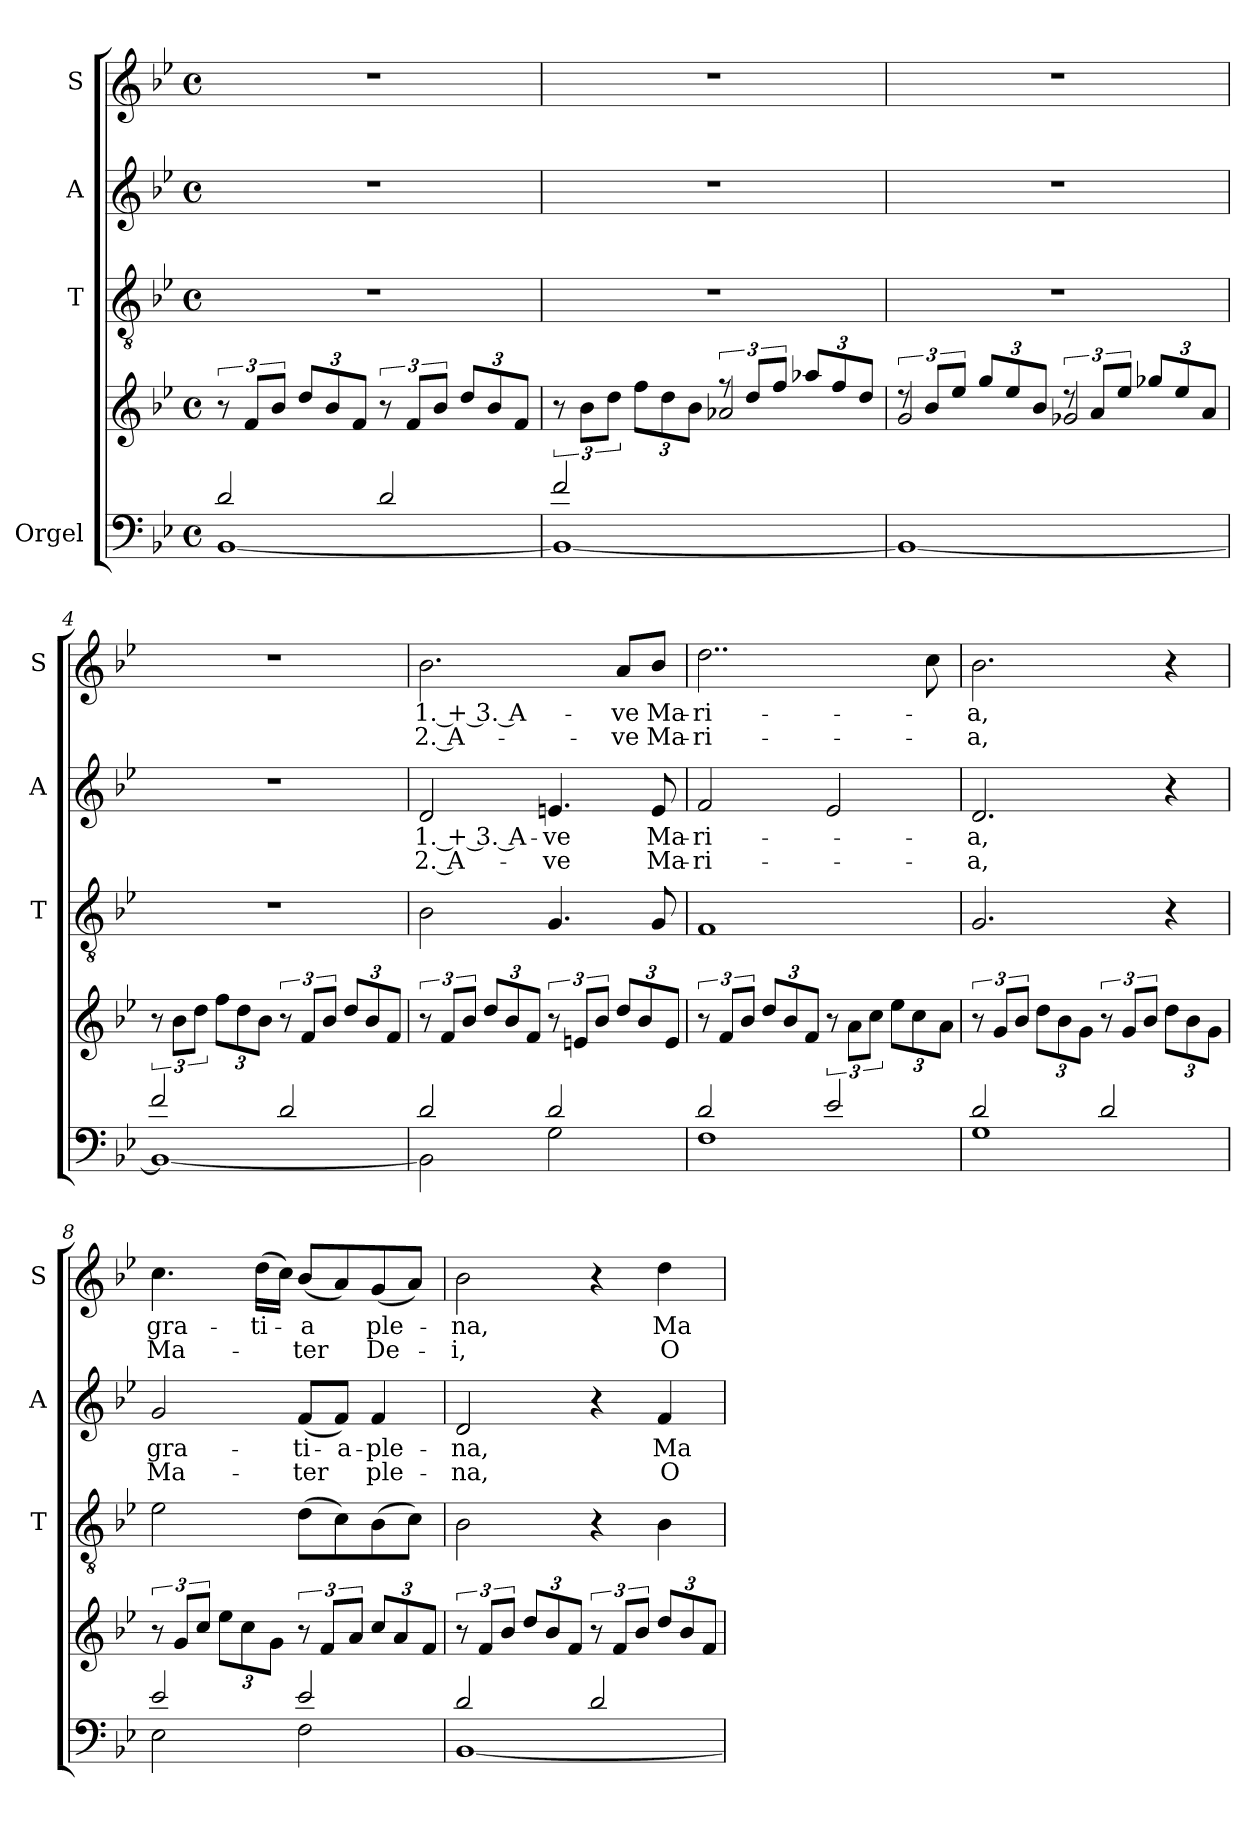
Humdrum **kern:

**kern	**kern	**kern	**kern	**text	**text	**kern	**text	**text
*part4	*part4	*part3	*part2	*part2	*part2	*part1	*part1	*part1
*staff5	*staff4	*staff3	*staff2	*staff2	*staff2	*staff1	*staff1	*staff1
*I"Orgel	*	*I"T	*I"A	*	*	*I"S	*	*
*	*	*I'T	*I'A	*	*	*I'S	*	*
*clefF4	*clefG2	*clefGv2	*clefG2	*	*	*clefG2	*	*
*k[b-e-]	*k[b-e-]	*k[b-e-]	*k[b-e-]	*	*	*k[b-e-]	*	*
*M4/4	*M4/4	*M4/4	*M4/4	*	*	*M4/4	*	*
*met(c)	*met(c)	*met(c)	*met(c)	*	*	*met(c)	*	*
*MM80	*MM80	*MM80	*MM80	*	*	*MM80	*	*
=1	=1	=1	=1	=1	=1	=1	=1	=1
*^	*	*	*	*	*	*	*	*
2d/	[1BB-	12r	1r	1r	.	.	1r	.	.
.	.	12f/L	.	.	.	.	.	.	.
.	.	12b-/J	.	.	.	.	.	.	.
*	*	*Xbrackettup	*	*	*	*	*	*	*
.	.	12dd/L	.	.	.	.	.	.	.
.	.	12b-/	.	.	.	.	.	.	.
.	.	12f/J	.	.	.	.	.	.	.
*	*	*brackettup	*	*	*	*	*	*	*
2d/	.	12r	.	.	.	.	.	.	.
.	.	12f/L	.	.	.	.	.	.	.
.	.	12b-/J	.	.	.	.	.	.	.
*	*	*Xbrackettup	*	*	*	*	*	*	*
.	.	12dd/L	.	.	.	.	.	.	.
.	.	12b-/	.	.	.	.	.	.	.
.	.	12f/J	.	.	.	.	.	.	.
=2	=2	=2	=2	=2	=2	=2	=2	=2	=2
*	*	*brackettup	*	*	*	*	*	*	*
*	*	*^	*	*	*	*	*	*	*
2f/	1BB-_	12r	2ryy	1r	1r	.	.	1r	.	.
.	.	12b-\L	.	.	.	.	.	.	.	.
.	.	12dd\J	.	.	.	.	.	.	.	.
*	*	*Xbrackettup	*	*	*	*	*	*	*	*
.	.	12ff\L	.	.	.	.	.	.	.	.
.	.	12dd\	.	.	.	.	.	.	.	.
.	.	12b-\J	.	.	.	.	.	.	.	.
*	*	*brackettup	*	*	*	*	*	*	*	*
2ryy	.	12r	2a-X/	.	.	.	.	.	.	.
.	.	12dd/L	.	.	.	.	.	.	.	.
.	.	12ff/J	.	.	.	.	.	.	.	.
*	*	*Xbrackettup	*	*	*	*	*	*	*	*
.	.	12aa-X/L	.	.	.	.	.	.	.	.
.	.	12ff/	.	.	.	.	.	.	.	.
.	.	12dd/J	.	.	.	.	.	.	.	.
=3	=3	=3	=3	=3	=3	=3	=3	=3	=3	=3
*	*	*brackettup	*	*	*	*	*	*	*	*
2ryy	1BB-_	12r	2g/	1r	1r	.	.	1r	.	.
.	.	12b-/L	.	.	.	.	.	.	.	.
.	.	12ee-/J	.	.	.	.	.	.	.	.
*	*	*Xbrackettup	*	*	*	*	*	*	*	*
.	.	12gg/L	.	.	.	.	.	.	.	.
.	.	12ee-/	.	.	.	.	.	.	.	.
.	.	12b-/J	.	.	.	.	.	.	.	.
*	*	*brackettup	*	*	*	*	*	*	*	*
2ryy	.	12r	2g-X/	.	.	.	.	.	.	.
.	.	12a/L	.	.	.	.	.	.	.	.
.	.	12ee-/J	.	.	.	.	.	.	.	.
*	*	*Xbrackettup	*	*	*	*	*	*	*	*
.	.	12gg-X/L	.	.	.	.	.	.	.	.
.	.	12ee-/	.	.	.	.	.	.	.	.
.	.	12a/J	.	.	.	.	.	.	.	.
*	*	*v	*v	*	*	*	*	*	*	*
!!LO:LB:g=z
=4	=4	=4	=4	=4	=4	=4	=4	=4	=4
*	*	*brackettup	*	*	*	*	*	*	*
2f/	1BB-_	12r	1r	1r	.	.	1r	.	.
.	.	12b-\L	.	.	.	.	.	.	.
.	.	12dd\J	.	.	.	.	.	.	.
*	*	*Xbrackettup	*	*	*	*	*	*	*
.	.	12ff\L	.	.	.	.	.	.	.
.	.	12dd\	.	.	.	.	.	.	.
.	.	12b-\J	.	.	.	.	.	.	.
*	*	*brackettup	*	*	*	*	*	*	*
2d/	.	12r	.	.	.	.	.	.	.
.	.	12f/L	.	.	.	.	.	.	.
.	.	12b-/J	.	.	.	.	.	.	.
*	*	*Xbrackettup	*	*	*	*	*	*	*
.	.	12dd/L	.	.	.	.	.	.	.
.	.	12b-/	.	.	.	.	.	.	.
.	.	12f/J	.	.	.	.	.	.	.
=5	=5	=5	=5	=5	=5	=5	=5	=5	=5
*	*	*brackettup	*	*	*	*	*	*	*
!	!	!	!	!	!LO:LY:b	!LO:LY:b	!	!LO:LY:b	!LO:LY:b
2d/	2BB-\]	12r	2B-\	2d/	1. + 3. A-	2. A-	2.b-\	1. + 3. A-	2. A-
.	.	12f/L	.	.	.	.	.	.	.
.	.	12b-/J	.	.	.	.	.	.	.
*	*	*Xbrackettup	*	*	*	*	*	*	*
.	.	12dd/L	.	.	.	.	.	.	.
.	.	12b-/	.	.	.	.	.	.	.
.	.	12f/J	.	.	.	.	.	.	.
*	*	*brackettup	*	*	*	*	*	*	*
!	!	!	!	!	!LO:LY:b	!LO:LY:b	!	!	!
2d/	2G\	12r	4.G/	4.en/	-ve	-ve	.	.	.
.	.	12en/L	.	.	.	.	.	.	.
.	.	12b-/J	.	.	.	.	.	.	.
*	*	*Xbrackettup	*	*	*	*	*	*	*
!	!	!	!	!	!	!	!	!LO:LY:b	!LO:LY:b
.	.	12dd/L	.	.	.	.	8a/L	-ve	-ve
.	.	12b-/	.	.	.	.	.	.	.
!	!	!	!	!	!LO:LY:b	!LO:LY:b	!	!LO:LY:b	!LO:LY:b
.	.	.	8G/	8e/	Ma-	Ma-	8b-/J	Ma-	Ma-
.	.	12e/J	.	.	.	.	.	.	.
=6	=6	=6	=6	=6	=6	=6	=6	=6	=6
*	*	*brackettup	*	*	*	*	*	*	*
!	!	!	!	!	!LO:LY:b	!LO:LY:b	!	!LO:LY:b	!LO:LY:b
2d/	1F	12r	1F	2f/	-ri-	-ri-	2..dd\	-ri-	-ri-
.	.	12f/L	.	.	.	.	.	.	.
.	.	12b-/J	.	.	.	.	.	.	.
*	*	*Xbrackettup	*	*	*	*	*	*	*
.	.	12dd/L	.	.	.	.	.	.	.
.	.	12b-/	.	.	.	.	.	.	.
.	.	12f/J	.	.	.	.	.	.	.
*	*	*brackettup	*	*	*	*	*	*	*
2e-/	.	12r	.	2e-/	.	.	.	.	.
.	.	12a\L	.	.	.	.	.	.	.
.	.	12cc\J	.	.	.	.	.	.	.
*	*	*Xbrackettup	*	*	*	*	*	*	*
.	.	12ee-\L	.	.	.	.	.	.	.
.	.	12cc\	.	.	.	.	.	.	.
.	.	.	.	.	.	.	8cc\	.	.
.	.	12a\J	.	.	.	.	.	.	.
!!LO:PB:g=z
=7	=7	=7	=7	=7	=7	=7	=7	=7	=7
*	*	*brackettup	*	*	*	*	*	*	*
!	!	!	!	!	!LO:LY:b	!LO:LY:b	!	!LO:LY:b	!LO:LY:b
2d/	1G	12r	2.G/	2.d/	-a,	-a,	2.b-\	-a,	-a,
.	.	12g/L	.	.	.	.	.	.	.
.	.	12b-/J	.	.	.	.	.	.	.
*	*	*Xbrackettup	*	*	*	*	*	*	*
.	.	12dd\L	.	.	.	.	.	.	.
.	.	12b-\	.	.	.	.	.	.	.
.	.	12g\J	.	.	.	.	.	.	.
*	*	*brackettup	*	*	*	*	*	*	*
2d/	.	12r	.	.	.	.	.	.	.
.	.	12g/L	.	.	.	.	.	.	.
.	.	12b-/J	.	.	.	.	.	.	.
*	*	*Xbrackettup	*	*	*	*	*	*	*
.	.	12dd\L	4r	4r	.	.	4r	.	.
.	.	12b-\	.	.	.	.	.	.	.
.	.	12g\J	.	.	.	.	.	.	.
=8	=8	=8	=8	=8	=8	=8	=8	=8	=8
*	*	*brackettup	*	*	*	*	*	*	*
!	!	!	!	!	!LO:LY:b	!LO:LY:b	!	!LO:LY:b	!LO:LY:b
2e-/	2E-\	12r	2e-\	2g/	gra-	Ma-	4.cc\	gra-	Ma-
.	.	12g/L	.	.	.	.	.	.	.
.	.	12cc/J	.	.	.	.	.	.	.
*	*	*Xbrackettup	*	*	*	*	*	*	*
.	.	12ee-\L	.	.	.	.	.	.	.
.	.	12cc\	.	.	.	.	.	.	.
!	!	!	!	!	!	!	!	!LO:LY:b	!
.	.	.	.	.	.	.	(>16dd\LL	ti-	.
.	.	12g\J	.	.	.	.	.	.	.
.	.	.	.	.	.	.	16cc\JJ)	.	.
*	*	*brackettup	*	*	*	*	*	*	*
!	!	!	!	!	!LO:LY:b	!LO:LY:b	!	!LO:LY:b	!LO:LY:b
2e-/	2F\	12r	(>8d\L	(<8f/L	-ti-	-ter	(<8b-/L	-a	-ter
.	.	12f/L	.	.	.	.	.	.	.
!	!	!	!	!	!LO:LY:b	!	!	!	!
.	.	.	8c\)	8f/J)	-a-	.	8a/)	.	.
.	.	12a/J	.	.	.	.	.	.	.
*	*	*Xbrackettup	*	*	*	*	*	*	*
!	!	!	!	!	!LO:LY:b	!LO:LY:b	!	!LO:LY:b	!LO:LY:b
.	.	12cc/L	(>8B-\	4f/	-ple-	ple-	(<8g/	ple-	De-
.	.	12a/	.	.	.	.	.	.	.
.	.	.	8c\J)	.	.	.	8a/J)	.	.
.	.	12f/J	.	.	.	.	.	.	.
=9	=9	=9	=9	=9	=9	=9	=9	=9	=9
*	*	*brackettup	*	*	*	*	*	*	*
!	!	!	!	!	!LO:LY:b	!LO:LY:b	!	!LO:LY:b	!LO:LY:b
2d/	[1BB-	12r	2B-\	2d/	-na,	-na,	2b-\	-na,	-i,
.	.	12f/L	.	.	.	.	.	.	.
.	.	12b-/J	.	.	.	.	.	.	.
*	*	*Xbrackettup	*	*	*	*	*	*	*
.	.	12dd/L	.	.	.	.	.	.	.
.	.	12b-/	.	.	.	.	.	.	.
.	.	12f/J	.	.	.	.	.	.	.
*	*	*brackettup	*	*	*	*	*	*	*
2d/	.	12r	4r	4r	.	.	4r	.	.
.	.	12f/L	.	.	.	.	.	.	.
.	.	12b-/J	.	.	.	.	.	.	.
*	*	*Xbrackettup	*	*	*	*	*	*	*
!	!	!	!	!	!LO:LY:b	!LO:LY:b	!	!LO:LY:b	!LO:LY:b
.	.	12dd/L	4B-\	4f/	Ma-	O-	4dd\	Ma-	O-
.	.	12b-/	.	.	.	.	.	.	.
.	.	12f/J	.	.	.	.	.	.	.
*v	*v	*	*	*	*	*	*	*	*
=	=	=	=	=	=	=	=	=
*-	*-	*-	*-	*-	*-	*-	*-	*-
